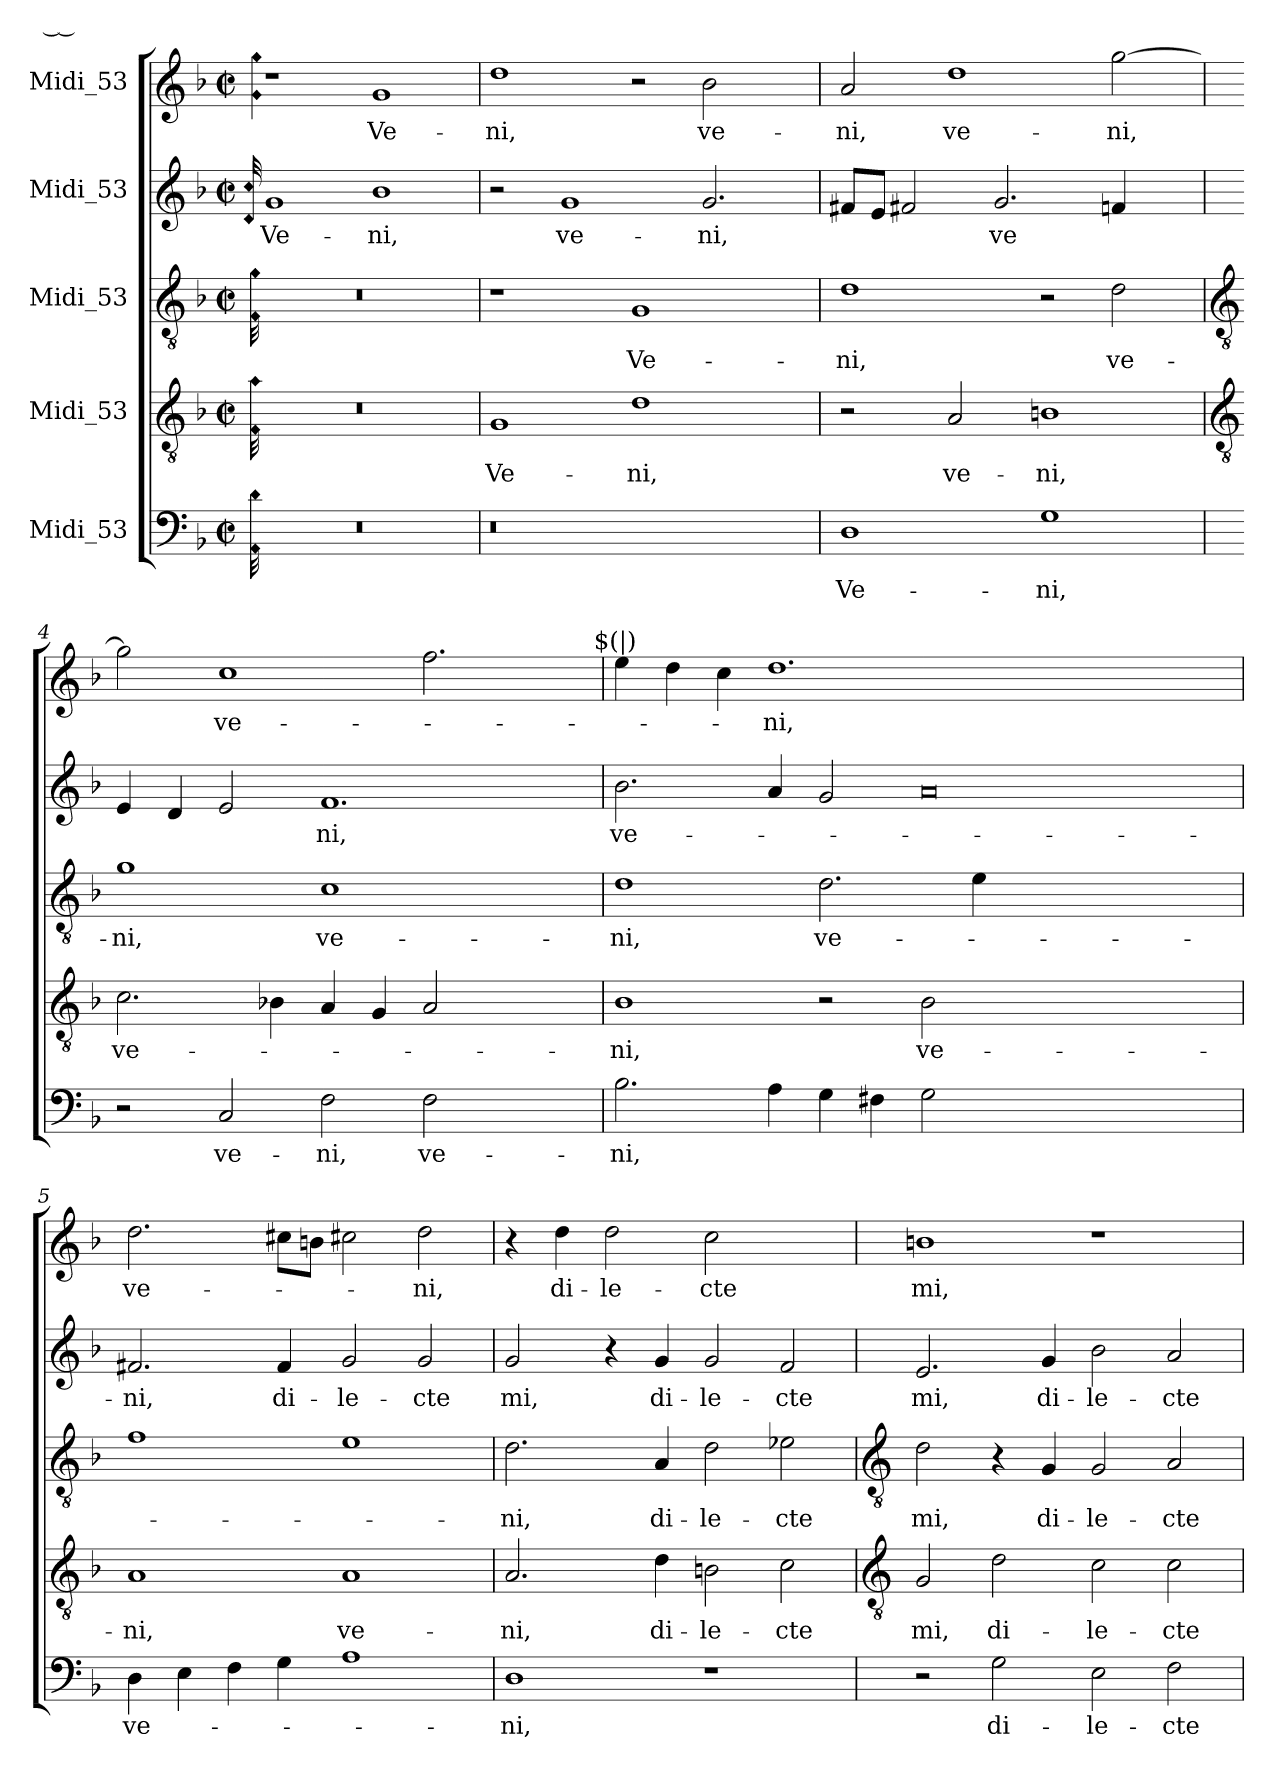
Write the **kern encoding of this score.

**kern	**text	**kern	**text	**kern	**text	**kern	**text	**kern	**text
*part5	*part5	*part4	*part4	*part3	*part3	*part2	*part2	*part1	*part1
*staff5	*staff5	*staff4	*staff4	*staff3	*staff3	*staff2	*staff2	*staff1	*staff1
*I"Midi_53	*	*I"Midi_53	*	*I"Midi_53	*	*I"Midi_53	*	*I"Midi_53	*
*clefF4	*	*clefGv2	*	*clefGv2	*	*clefG2	*	*clefG2	*
*k[b-]	*	*k[b-]	*	*k[b-]	*	*k[b-]	*	*k[b-]	*
*F:	*	*F:	*	*F:	*	*F:	*	*F:	*
*M4/2	*	*M4/2	*	*M4/2	*	*M4/2	*	*M4/2	*
*met(c|)	*	*met(c|)	*	*met(c|)	*	*met(c|)	*	*met(c|)	*
=1	=1	=1	=1	=1	=1	=1	=1	=1	=1
!	!	!	!	!	!	!	!	!LO:N:n=1:head=diamond	!
!	!	!	!	!	!	!LO:N:n=1:head=diamond	!	!LO:N:n=2:head=diamond	!
!	!	!	!	!LO:N:n=1:head=diamond	!	!LO:N:n=2:head=diamond	!	!	!
!	!	!LO:N:n=1:head=diamond	!	!LO:N:n=2:head=diamond	!	!	!	!	!
!LO:N:n=1:head=diamond	!	!LO:N:n=2:head=diamond	!	!	!	!	!	!	!
!LO:N:n=2:head=diamond	!	!	!	!	!	!	!	!	!
32qqAA 32qqd	.	32qqF 32qqa	.	32qqF 32qqg	.	32qqd 32qqcc	.	4qqg 4qqgg	.
!	!	!	!	!	!	!	!LO:LY:b	!	!
0r	.	0r	.	0r	.	1g	Ve-	1r	.
!	!	!	!	!	!	!	!LO:LY:b	!	!LO:LY:b
.	.	.	.	.	.	1b-	-ni,	1g	Ve-
=2	=2	=2	=2	=2	=2	=2	=2	=2	=2
!	!	!	!LO:LY:b	!	!	!	!	!	!LO:LY:b
0r	.	1G	Ve-	1r	.	2r	.	1dd	-ni,
!	!	!	!	!	!	!	!LO:LY:b	!	!
.	.	.	.	.	.	1g	ve-	.	.
!	!	!	!LO:LY:b	!	!LO:LY:b	!	!	!	!
.	.	1d	-ni,	1G	Ve-	.	.	2r	.
!	!	!	!	!	!	!	!LO:LY:b	!	!LO:LY:b
.	.	.	.	.	.	2.g	-ni,	2b-	ve-
4ryy	.	4ryy	.	4ryy	.	.	.	4ryy	.
=3	=3	=3	=3	=3	=3	=3	=3	=3	=3
!	!LO:LY:b	!	!	!	!LO:LY:b	!	!	!	!LO:LY:b
1D	Ve-	2r	.	1d	-ni,	8f#L	.	2a	-ni,
.	.	.	.	.	.	8eJ	.	.	.
.	.	.	.	.	.	2f#X	.	.	.
!	!	!	!LO:LY:b	!	!	!	!	!	!LO:LY:b
.	.	2A	ve-	.	.	.	.	1dd	ve-
!	!	!	!	!	!	!	!LO:LY:b	!	!
.	.	.	.	.	.	2.g	ve-	.	.
!	!LO:LY:b	!	!LO:LY:b	!	!	!	!	!	!
1G	-ni,	1Bn	-ni,	2r	.	.	.	.	.
!	!	!	!	!	!LO:LY:b	!	!	!	!LO:LY:b
.	.	.	.	2d	ve-	4fn	.	[2gg	-ni,
.	.	.	.	.	.	4ryy	.	.	.
!!LO:LB:g=z
=4	=4	=4	=4	=4	=4	=4	=4	=4	=4
*	*	*clefGv2	*	*clefGv2	*	*	*	*	*
!	!	!	!LO:LY:b	!	!LO:LY:b	!	!LO:LY:b	!	!LO:LY:b
2r	.	2.c	ve-	1g	-ni,	4e	--	2gg]	___
.	.	.	.	.	.	4d	.	.	.
!	!LO:LY:b	!	!	!	!	!	!LO:LY:b	!	!LO:LY:b
2C	ve-	.	.	.	.	2e	-	1cc	ve-
.	.	4B-X	.	.	.	.	.	.	.
!	!LO:LY:b	!	!	!	!LO:LY:b	!	!LO:LY:b	!	!
2F	-ni,	4A	.	1c	ve-	1.f	ni,	.	.
.	.	4G	.	.	.	.	.	.	.
!	!LO:LY:b	!	!	!	!	!	!	!	!
2F	ve-	2A	.	.	.	.	.	2.ff	.
2ryy	.	2ryy	.	2ryy	.	.	.	.	.
.	.	.	.	.	.	.	.	4ryy	.
=4A	=4A	=4A	=4A	=4A	=4A	=4A	=4A	=4A	=4A
!	!	!	!	!	!	!	!	!LO:TX:a:cj:t=$(|)	!
!	!LO:LY:b	!	!LO:LY:b	!	!LO:LY:b	!	!LO:LY:b	!	!
2.B-	-ni,	1B-	-ni,	1d	-ni,	2.b-	ve-	4ee	.
.	.	.	.	.	.	.	.	4dd	.
.	.	.	.	.	.	.	.	4cc	.
!	!	!	!	!	!	!	!	!	!LO:LY:b
4A	.	.	.	.	.	4a	.	1.dd	-ni,
!	!	!	!	!	!LO:LY:b	!	!	!	!
4G	.	2r	.	2.d	ve-	2g	.	.	.
4F#X	.	.	.	.	.	.	.	.	.
!	!	!	!LO:LY:b	!	!	!	!	!	!
2G	.	2B-	ve-	.	.	0a	.	.	.
.	.	.	.	4e	.	.	.	.	.
1.ryy	.	1.ryy	.	1.ryy	.	.	.	.	.
.	.	.	.	.	.	.	.	1ryy	.
.	.	.	.	.	.	.	.	4ryy	.
=5A	=5A	=5A	=5A	=5A	=5A	=5A	=5A	=5A	=5A
!	!LO:LY:b	!	!LO:LY:b	!	!	!	!LO:LY:b	!	!LO:LY:b
4D	ve-	1A	-ni,	1f	.	2.f#X	-ni,	2.dd	ve-
4E	.	.	.	.	.	.	.	.	.
4F	.	.	.	.	.	.	.	.	.
!	!	!	!	!	!	!	!LO:LY:b	!	!
4G	.	.	.	.	.	4f#	di-	8cc#L	.
.	.	.	.	.	.	.	.	8bJ	.
!	!	!	!LO:LY:b	!	!	!	!LO:LY:b	!	!
1A	.	1A	ve-	1e	.	2g	-le-	2cc#X	.
!	!	!	!	!	!	!	!LO:LY:b	!	!LO:LY:b
.	.	.	.	.	.	2g	-cte	2dd	-ni,
!!LO:LB:g=z
=6A	=6A	=6A	=6A	=6A	=6A	=6A	=6A	=6A	=6A
!	!LO:LY:b	!	!LO:LY:b	!	!LO:LY:b	!	!LO:LY:b	!	!
1D	-ni,	2.A	-ni,	2.d	-ni,	2g	mi,	4r	.
!	!	!	!	!	!	!	!	!	!LO:LY:b
.	.	.	.	.	.	.	.	4dd	di-
!	!	!	!	!	!	!	!	!	!LO:LY:b
.	.	.	.	.	.	4r	.	2dd	-le-
!	!	!	!LO:LY:b	!	!LO:LY:b	!	!LO:LY:b	!	!
.	.	4d	di-	4A	di-	4g	di-	.	.
!	!	!	!LO:LY:b	!	!LO:LY:b	!	!LO:LY:b	!	!LO:LY:b
1r	.	2Bn	-le-	2d	-le-	2g	-le-	2cc	-cte
!	!	!	!LO:LY:b	!	!LO:LY:b	!	!LO:LY:b	!	!
.	.	2c	-cte	2e-X	-cte	2f	-cte	2ryy	.
!!LO:LB:g=z
=7	=7	=7	=7	=7	=7	=7	=7	=7	=7
*	*	*clefGv2	*	*clefGv2	*	*	*	*	*
!	!	!	!LO:LY:b	!	!LO:LY:b	!	!LO:LY:b	!	!LO:LY:b
2r	.	2G	mi,	2d	mi,	2.e	mi,	1bn	mi,
!	!LO:LY:b	!	!LO:LY:b	!	!	!	!	!	!
2G	di-	2d	di-	4r	.	.	.	.	.
!	!	!	!	!	!LO:LY:b	!	!LO:LY:b	!	!
.	.	.	.	4G	di-	4g	di-	.	.
!	!LO:LY:b	!	!LO:LY:b	!	!LO:LY:b	!	!LO:LY:b	!	!
2E	-le-	2c	-le-	2G	-le-	2b-	-le-	1r	.
!	!LO:LY:b	!	!LO:LY:b	!	!LO:LY:b	!	!LO:LY:b	!	!
2F	-cte	2c	-cte	2A	-cte	2a	-cte	.	.
=	=	=	=	=	=	=	=	=	=
*-	*-	*-	*-	*-	*-	*-	*-	*-	*-
